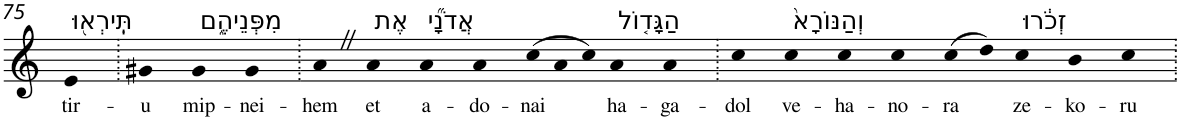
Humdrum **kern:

**kern	**text
*part1	*part1
*staff1	*staff1
*I"Piano	*
*I'Pno	*
!!LO:PB:g=z
*clefG2	*
*k[]	*
=75	=75
!LO:TX:a:t=תִּֽירְא֖וּ	!
!	!LO:LY:b
4e	tir-
=76.	=76.
!	!LO:LY:b
4g#X	-u
!LO:TX:a:t=מִפְּנֵיהֶ֑ם	!
!	!LO:LY:b
4g#	mip-
!	!LO:LY:b
4g#	-nei-
=77.	=77.
!	!LO:LY:b
4aZ	-hem
!LO:TX:a:t=אֶת	!
!	!LO:LY:b
4a	et
!LO:TX:a:t=אֲדֹנָ֞י	!
!	!LO:LY:b
4a	a-
!	!LO:LY:b
4a	-do-
*Xtuplet	*
!	!LO:LY:b
(>12cc	-nai
12a	.
12cc)	.
!LO:TX:a:t=הַגָּד֤וֹל	!
!	!LO:LY:b
4a	ha-
!	!LO:LY:b
4a	-ga-
=78.	=78.
!	!LO:LY:b
4cc	-dol
!LO:TX:a:t=וְהַנּוֹרָא֙	!
!	!LO:LY:b
4cc	ve-
!	!LO:LY:b
4cc	-ha-
!	!LO:LY:b
4cc	-no-
!	!LO:LY:b
(>8cc	-ra
8dd)	.
!LO:TX:a:t=זְכֹ֔רוּ	!
!	!LO:LY:b
4cc	ze-
!	!LO:LY:b
4b	-ko-
!	!LO:LY:b
4cc	-ru
=.	=.
*-	*-
